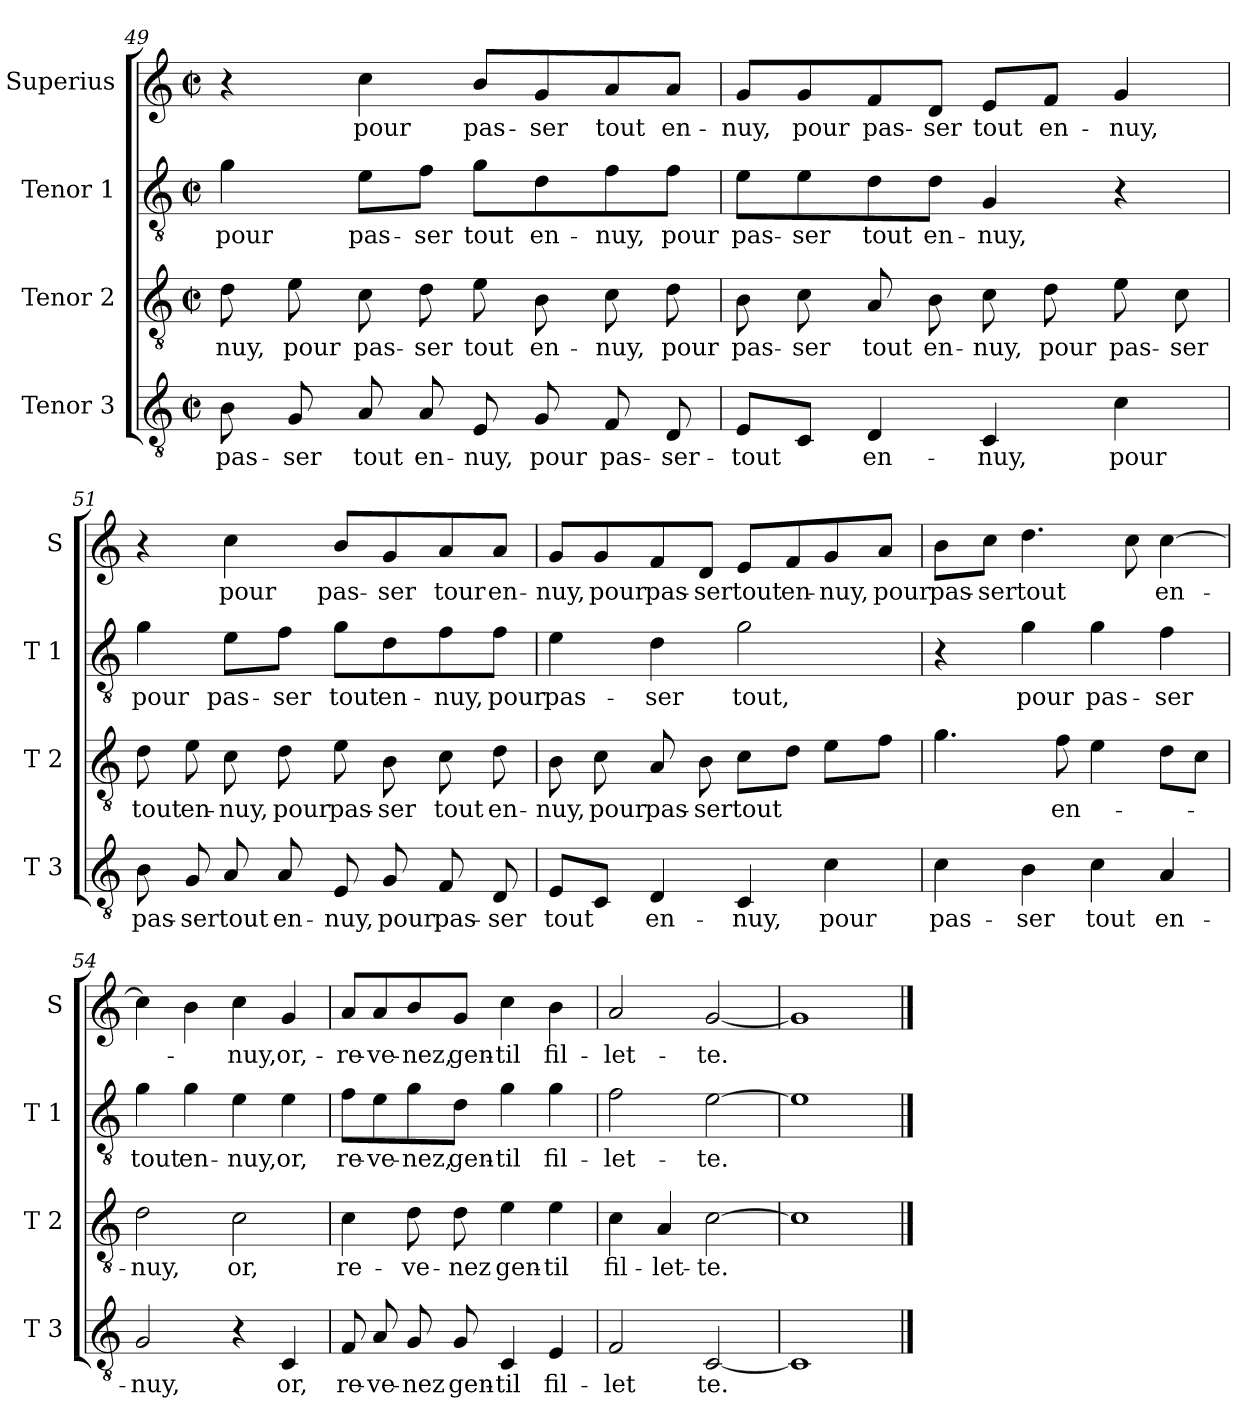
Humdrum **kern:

**kern	**text	**kern	**text	**kern	**text	**kern	**text
*part4	*part4	*part3	*part3	*part2	*part2	*part1	*part1
*staff4	*staff4	*staff3	*staff3	*staff2	*staff2	*staff1	*staff1
*I"Tenor 3	*	*I"Tenor 2	*	*I"Tenor 1	*	*I"Superius	*
*I'T 3	*	*I'T 2	*	*I'T 1	*	*I'S	*
*clefGv2	*	*clefGv2	*	*clefGv2	*	*clefG2	*
*k[]	*	*k[]	*	*k[]	*	*k[]	*
*C:	*	*C:	*	*C:	*	*C:	*
*M2/2	*	*M2/2	*	*M2/2	*	*M2/2	*
*met(c|)	*	*met(c|)	*	*met(c|)	*	*met(c|)	*
=49	=49	=49	=49	=49	=49	=49	=49
8B\	pas-	8d\	-nuy,	4g\	pour	4r	.
8G/	-ser	8e\	pour	.	.	.	.
8A/	tout	8c\	pas-	8e\L	pas-	4cc\	pour
8A/	en-	8d\	-ser	8f\J	-ser	.	.
8E/	-nuy,	8e\	tout	8g\L	tout	8b/L	pas-
8G/	pour	8B\	en-	8d\	en-	8g/	-ser
8F/	pas-	8c\	-nuy,	8f\	-nuy,	8a/	tout
8D/	-ser-	8d\	pour	8f\J	pour	8a/J	en-
!!LO:LB:g=z
=50	=50	=50	=50	=50	=50	=50	=50
8E/L	-tout	8B\	pas-	8e\L	pas-	8g/L	-nuy,
8C/J	.	8c\	-ser	8e\	-ser	8g/	pour
4D/	en-	8A/	tout	8d\	tout	8f/	pas-
.	.	8B\	en-	8d\J	en-	8d/J	-ser
4C/	-nuy,	8c\	-nuy,	4G/	-nuy,	8e/L	tout
.	.	8d\	pour	.	.	8f/J	en-
4c\	pour	8e\	pas-	4r	.	4g/	-nuy,
.	.	8c\	-ser	.	.	.	.
=51	=51	=51	=51	=51	=51	=51	=51
8B\	pas-	8d\	tout	4g\	pour	4r	.
8G/	-ser	8e\	en-	.	.	.	.
8A/	tout	8c\	-nuy,	8e\L	pas-	4cc\	pour
8A/	en-	8d\	pour	8f\J	-ser	.	.
8E/	-nuy,	8e\	pas-	8g\L	tout	8b/L	pas-
8G/	pour	8B\	-ser	8d\	en-	8g/	-ser
8F/	pas-	8c\	tout	8f\	-nuy,	8a/	tour
8D/	-ser	8d\	en-	8f\J	pour	8a/J	en-
=52	=52	=52	=52	=52	=52	=52	=52
8E/L	tout	8B\	-nuy,	4e\	pas-	8g/L	-nuy,
8C/J	.	8c\	pour	.	.	8g/	pour
4D/	en-	8A/	pas-	4d\	-ser	8f/	pas-
.	.	8B\	-ser	.	.	8d/J	-ser
4C/	-nuy,	8c\L	tout	2g\	tout,	8e/L	tout
.	.	8d\J	.	.	.	8f/	en-
4c\	pour	8e\L	.	.	.	8g/	-nuy,
.	.	8f\J	.	.	.	8a/J	pour
!!LO:LB:g=z
=53	=53	=53	=53	=53	=53	=53	=53
4c\	pas-	4.g\	.	4r	.	8b\L	pas-
.	.	.	.	.	.	8cc\J	-ser
4B\	-ser	.	.	4g\	pour	4.dd\	tout
.	.	8f\	en-	.	.	.	.
4c\	tout	4e\	.	4g\	pas-	.	.
.	.	.	.	.	.	8cc\	.
4A/	en-	8d\L	.	4f\	-ser	[4cc\	en-
.	.	8c\J	.	.	.	.	.
=54	=54	=54	=54	=54	=54	=54	=54
2G/	-nuy,	2d\	-nuy,	4g\	tout	4cc\]	.
.	.	.	.	4g\	en-	4b\	.
4r	.	2c\	or,	4e\	-nuy,	4cc\	-nuy,
4C/	or,	.	.	4e\	or,	4g/	or,-
=55	=55	=55	=55	=55	=55	=55	=55
8F/	re-	4c\	re-	8f\L	re-	8a/L	-re-
8A/	-ve-	.	.	8e\	-ve-	8a/	-ve-
8G/	-nez	8d\	-ve-	8g\	-nez,	8b/	-nez,
8G/	gen-	8d\	-nez	8d\J	gen-	8g/J	gen-
4C/	-til	4e\	gen-	4g\	-til	4cc\	-til
4E/	fil-	4e\	-til	4g\	fil-	4b\	fil-
=56	=56	=56	=56	=56	=56	=56	=56
2F/	-let	4c\	fil-	2f\	-let-	2a/	-let-
.	.	4A/	-let-	.	.	.	.
[2C/	te.	[2c\	-te.	[2e\	-te.	[2g/	-te.
=57	=57	=57	=57	=57	=57	=57	=57
1C]	.	1c]	.	1e]	.	1g]	.
==	==	==	==	==	==	==	==
*-	*-	*-	*-	*-	*-	*-	*-
